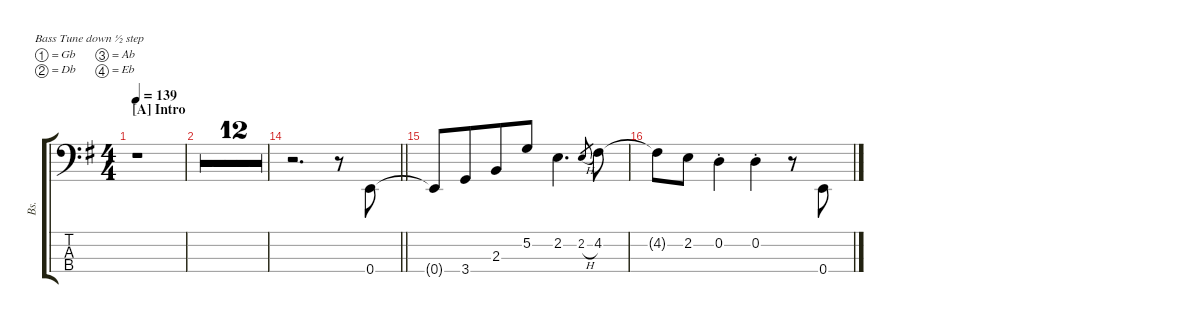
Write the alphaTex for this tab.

\defaultSystemsLayout 4
\hideDynamics
\bracketExtendMode groupsimilarinstruments
\otherSystemsTrackNameOrientation horizontal
\track ("Electric Bass" "Bs.") {defaultSystemsLayout 8 multiBarRest instrument electricbassfinger}
\staff {score tabs}
\tuning (Gb2 Db2 Ab1 Eb1)
\displaytranspose 13
\ts (4 4)
\beaming (8 2 2 2 2)
\section ("A" "Intro")
\tempo 139
\clef f4
\ks g
r.1{dy mf instrument electricbassfinger beam Down} |
r.1{beam Down} |
r.1{beam Down} |
r.1{beam Down} |
r.1{beam Down} |
\barLineRight lightlight
r.1{beam Down} |
r.1{beam Down} |
r.1{beam Down} |
r.1{beam Down} |
r.1{beam Down} |
r.1{beam Down} |
r.1{beam Down} |
r.1{beam Down} |
\barLineRight lightlight
r.2{d beam Down} r.8{beam Down} 0.4{acc forcenatural}.8{beam Up} |
0.4{t acc forcenatural}.8{beam Up beam merge} 3.4{acc forcenatural}.8{beam Up beam merge} 2.3{acc forcenatural}.8{beam Up} 5.2{acc forcenatural}.8{beam Up} 2.2{acc forcenatural}.4{d beam Down} 2.2{h acc forcenatural}.8{gr beam Up} 4.2{acc #}.8{beam Down} |
4.2{t acc #}.8{beam Down} 2.2{acc forcenatural}.8{beam Down} 0.2{st acc forcenatural}.4{beam Down} 0.2{st acc forcenatural}.4{beam Down} r.8{beam Down} 0.4{acc forcenatural}.8{beam Up}
